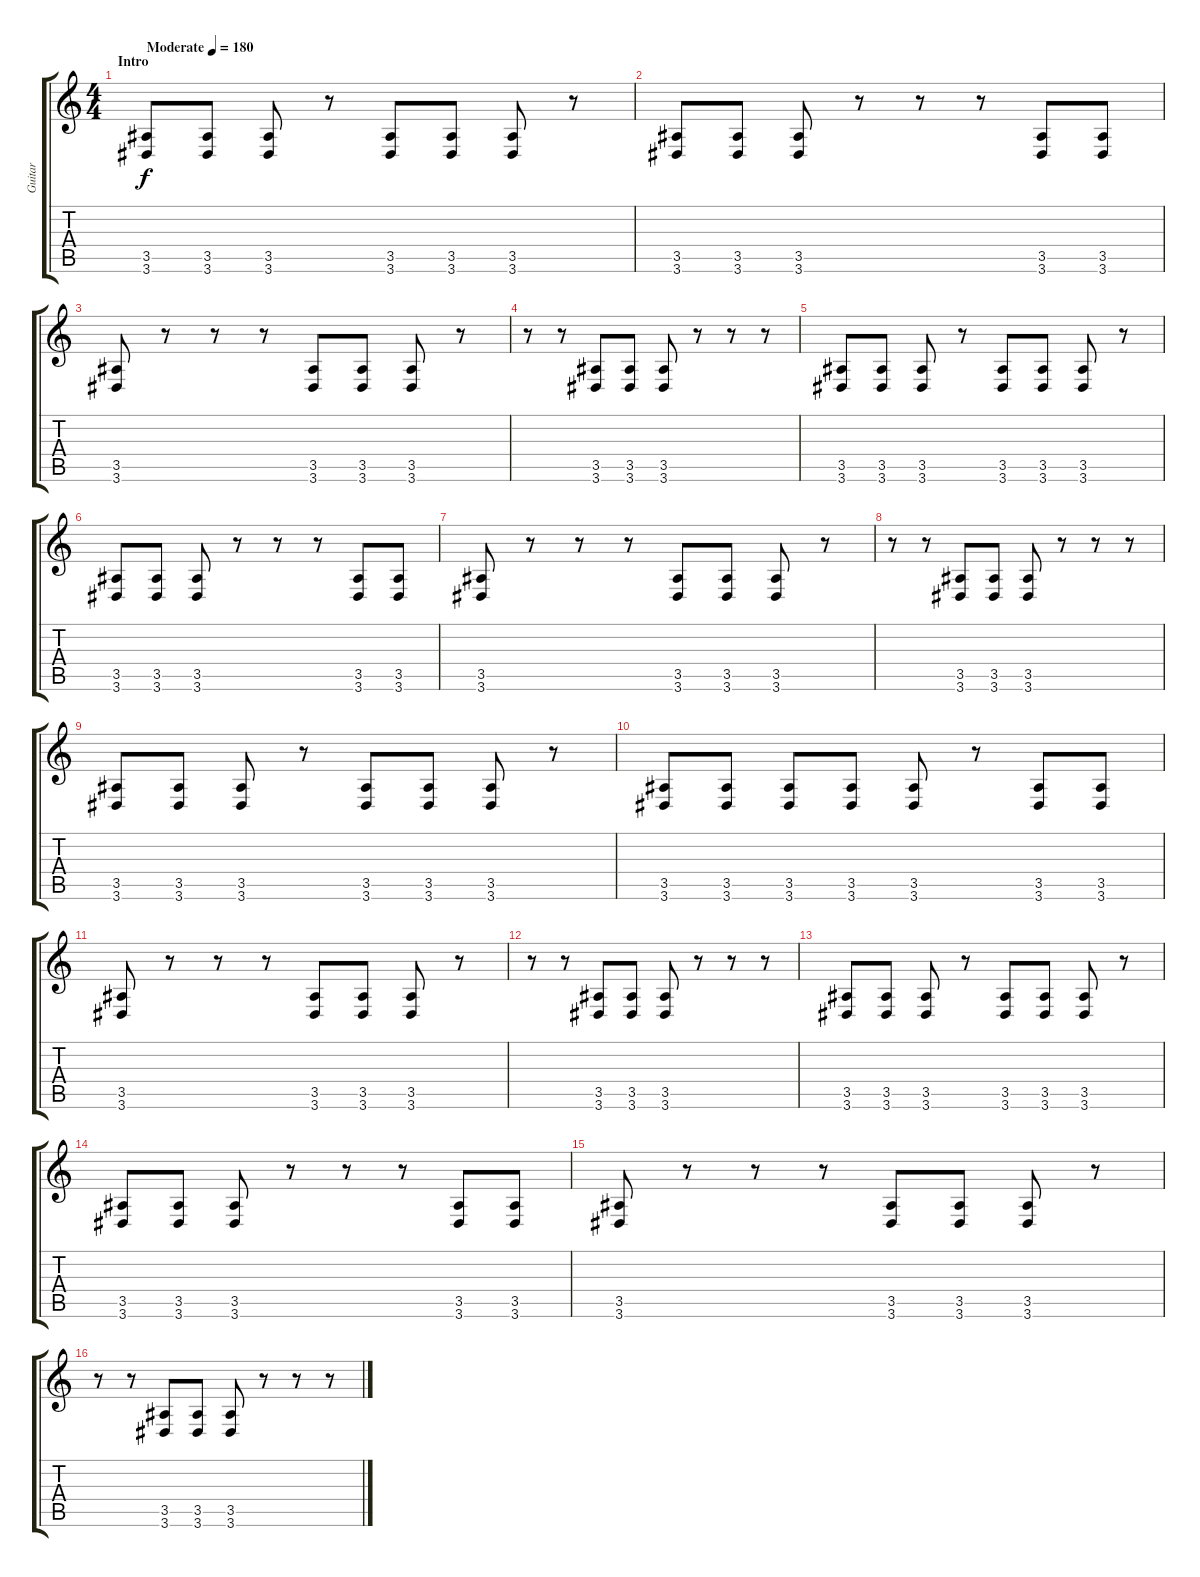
\track ("Guitar" "Guitar") {instrument distortionguitar}
\staff {score tabs}
\tuning (D4 A3 F3 C3 G2 C2) {hide}
\ts (4 4)
\section ("" "Intro")
\tempo (180 "Moderate")
\clef g2
\ks c
(3.5 3.6).8{dy f instrument distortionguitar} (3.5 3.6).8 (3.5 3.6).8 r.8 (3.5 3.6).8 (3.5 3.6).8 (3.5 3.6).8 r.8 |
(3.5 3.6).8 (3.5 3.6).8 (3.5 3.6).8 r.8 r.8 r.8 (3.5 3.6).8 (3.5 3.6).8 |
(3.5 3.6).8 r.8 r.8 r.8 (3.5 3.6).8 (3.5 3.6).8 (3.5 3.6).8 r.8 |
r.8 r.8 (3.5 3.6).8 (3.5 3.6).8 (3.5 3.6).8 r.8 r.8 r.8 |
(3.5 3.6).8 (3.5 3.6).8 (3.5 3.6).8 r.8 (3.5 3.6).8 (3.5 3.6).8 (3.5 3.6).8 r.8 |
(3.5 3.6).8 (3.5 3.6).8 (3.5 3.6).8 r.8 r.8 r.8 (3.5 3.6).8 (3.5 3.6).8 |
(3.5 3.6).8 r.8 r.8 r.8 (3.5 3.6).8 (3.5 3.6).8 (3.5 3.6).8 r.8 |
r.8 r.8 (3.5 3.6).8 (3.5 3.6).8 (3.5 3.6).8 r.8 r.8 r.8 |
(3.5 3.6).8 (3.5 3.6).8 (3.5 3.6).8 r.8 (3.5 3.6).8 (3.5 3.6).8 (3.5 3.6).8 r.8 |
(3.5 3.6).8 (3.5 3.6).8 (3.5 3.6).8 (3.5 3.6).8 (3.5 3.6).8 r.8 (3.5 3.6).8 (3.5 3.6).8 |
(3.5 3.6).8 r.8 r.8 r.8 (3.5 3.6).8 (3.5 3.6).8 (3.5 3.6).8 r.8 |
r.8 r.8 (3.5 3.6).8 (3.5 3.6).8 (3.5 3.6).8 r.8 r.8 r.8 |
(3.5 3.6).8 (3.5 3.6).8 (3.5 3.6).8 r.8 (3.5 3.6).8 (3.5 3.6).8 (3.5 3.6).8 r.8 |
(3.5 3.6).8 (3.5 3.6).8 (3.5 3.6).8 r.8 r.8 r.8 (3.5 3.6).8 (3.5 3.6).8 |
(3.5 3.6).8 r.8 r.8 r.8 (3.5 3.6).8 (3.5 3.6).8 (3.5 3.6).8 r.8 |
r.8 r.8 (3.5 3.6).8 (3.5 3.6).8 (3.5 3.6).8 r.8 r.8 r.8
